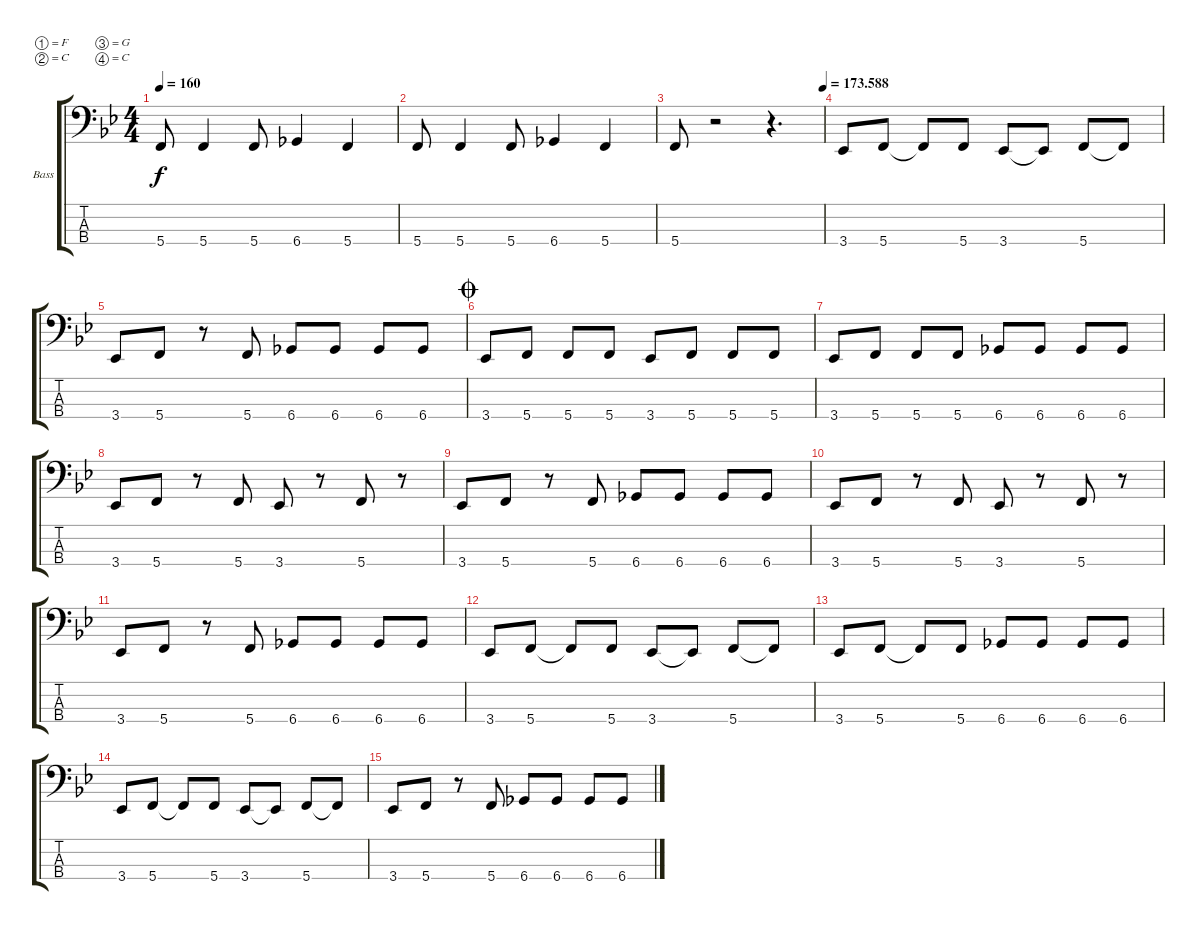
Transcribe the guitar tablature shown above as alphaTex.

\defaultSystemsLayout 4
\bracketExtendMode groupsimilarinstruments
\firstSystemTrackNameOrientation horizontal
\otherSystemsTrackNameOrientation horizontal
\track ("Electric Bass" "Bass") {instrument electricbassfinger}
\staff {score tabs}
\tuning (F2 C2 G1 C1)
\ts (4 4)
\tempo 160
\clef f4
\ks bb
5.4.8{dy f} 5.4.4 5.4.8 6.4.4 5.4.4 |
5.4.8 5.4.4 5.4.8 6.4.4 5.4.4 |
\tempo (173.588 1)
5.4.8 r.2 r.4{d} |
3.4.8 5.4.8 5.4{t}.8 5.4.8 3.4.8 3.4{t}.8 5.4.8 5.4{t}.8 |
3.4.8 5.4.8 r.8 5.4.8 6.4.8 6.4.8 6.4.8 6.4.8 |
\jump coda
3.4.8 5.4.8 5.4.8 5.4.8 3.4.8 5.4.8 5.4.8 5.4.8 |
3.4.8 5.4.8 5.4.8 5.4.8 6.4.8 6.4.8 6.4.8 6.4.8 |
3.4.8 5.4.8 r.8 5.4.8 3.4.8 r.8 5.4.8 r.8 |
3.4.8 5.4.8 r.8 5.4.8 6.4.8 6.4.8 6.4.8 6.4.8 |
3.4.8 5.4.8 r.8 5.4.8 3.4.8 r.8 5.4.8 r.8 |
3.4.8 5.4.8 r.8 5.4.8 6.4.8 6.4.8 6.4.8 6.4.8 |
3.4.8 5.4.8 5.4{t}.8 5.4.8 3.4.8 3.4{t}.8 5.4.8 5.4{t}.8 |
3.4.8 5.4.8 5.4{t}.8 5.4.8 6.4.8 6.4.8 6.4.8 6.4.8 |
3.4.8 5.4.8 5.4{t}.8 5.4.8 3.4.8 3.4{t}.8 5.4.8 5.4{t}.8 |
3.4.8 5.4.8 r.8 5.4.8 6.4.8 6.4.8 6.4.8 6.4.8
